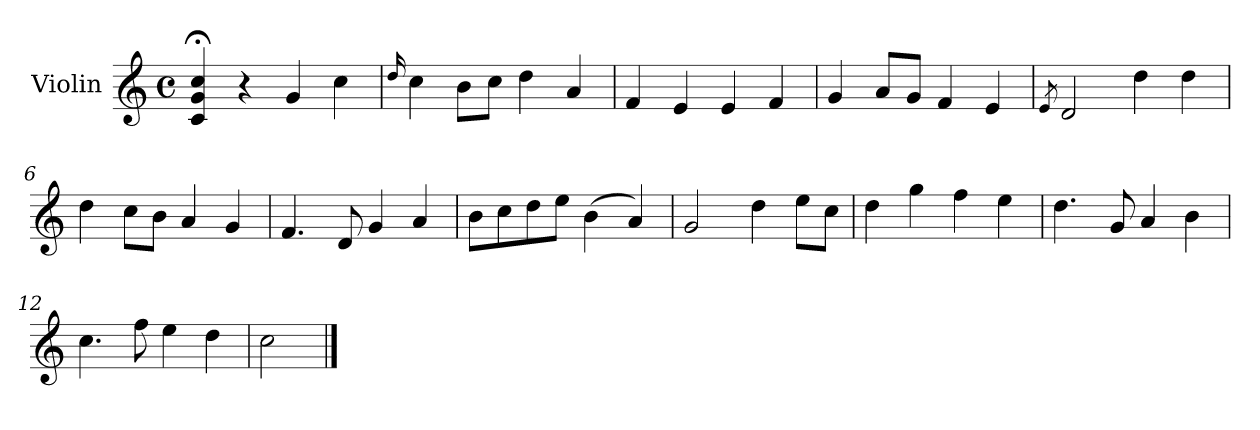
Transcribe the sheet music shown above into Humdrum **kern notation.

**kern
*part1
*staff1
*I"Violin
*I'Vln.
*clefG2
*k[]
*M4/4
*met(c)
=1
4c;</ 4g;</ 4cc;</
4r
4g/
4cc\
=2
16qqdd/
4cc\
8b\L
8cc\J
4dd\
4a/
=3
4f/
4e/
4e/
4f/
=4
4g/
8a/L
8g/J
4f/
4e/
=5
8qe/
2d/
4dd\
4dd\
=6
4dd\
8cc\L
8b\J
4a/
4g/
!!LO:LB:g=z
=7
4.f/
8d/
4g/
4a/
=8
8b\L
8cc\
8dd\
8ee\J
(>4b\
4a/)
=9
2g/
4dd\
8ee\L
8cc\J
=10
4dd\
4gg\
4ff\
4ee\
=11
4.dd\
8g/
4a/
4b\
=12
4.cc\
8ff\
4ee\
4dd\
=13
2cc\
==
*-
